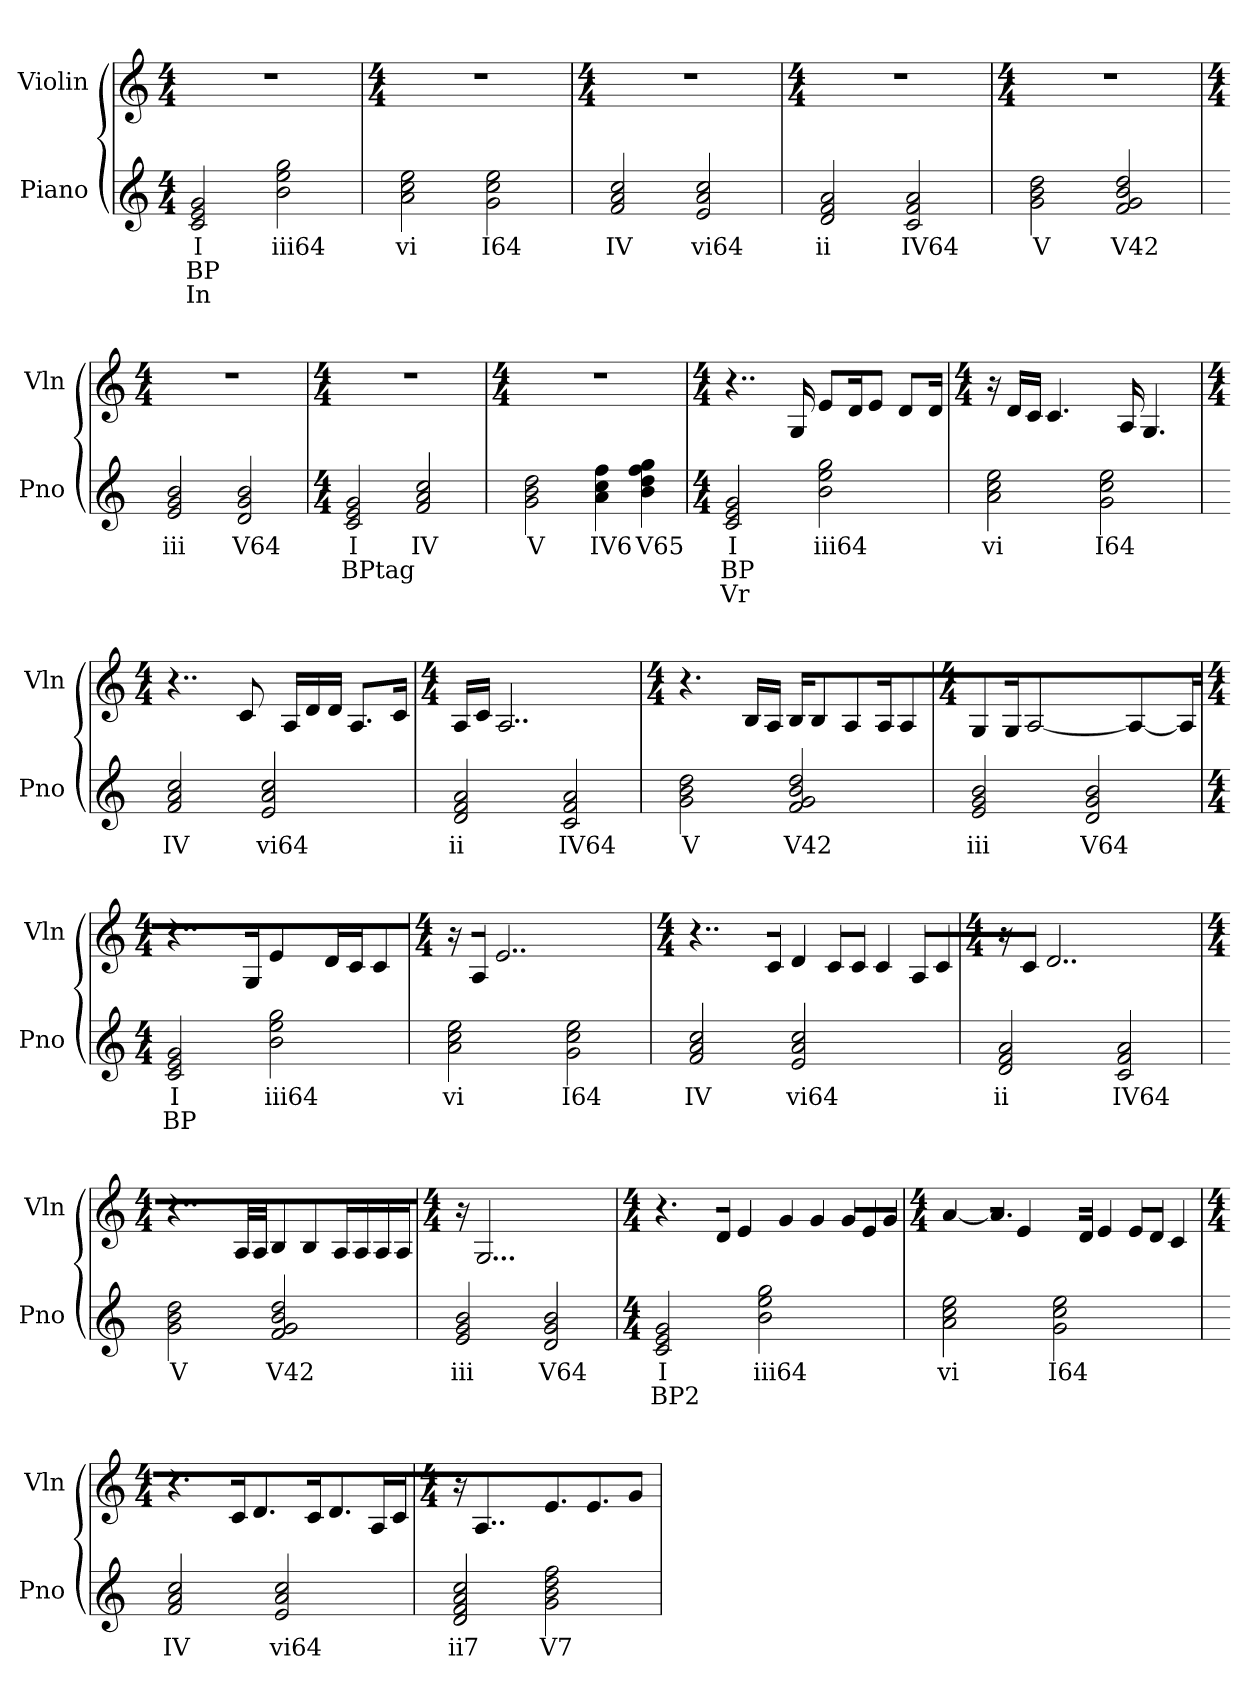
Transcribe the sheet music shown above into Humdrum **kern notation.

**kern	**text	**text	**text	**kern
*part2	*part2	*part2	*part2	*part1
*staff2	*staff2	*staff2	*staff2	*staff1
*I"Piano	*	*	*	*I"Violin
*I'Pno	*	*	*	*I'Vln
*k[]	*	*	*	*
*C:	*	*	*	*
*M4/4	*	*	*	*M4/4
=	=	=	=	=
2c 2e 2g	I	BP	In	1r
2b 2ee 2gg	iii64	.	.	.
=	=	=	=	=
*k[]	*	*	*	*
*C:	*	*	*	*
*	*	*	*	*M4/4
2a 2cc 2ee	vi	.	.	1r
2g 2cc 2ee	I64	.	.	.
=	=	=	=	=
*k[]	*	*	*	*
*C:	*	*	*	*
*	*	*	*	*M4/4
2f 2a 2cc	IV	.	.	1r
2e 2a 2cc	vi64	.	.	.
=	=	=	=	=
*k[]	*	*	*	*
*C:	*	*	*	*
*	*	*	*	*M4/4
2d 2f 2a	ii	.	.	1r
2c 2f 2a	IV64	.	.	.
=	=	=	=	=
*k[]	*	*	*	*
*C:	*	*	*	*
*	*	*	*	*M4/4
2g 2b 2dd	V	.	.	1r
2f 2g 2b 2dd	V42	.	.	.
=	=	=	=	=
*k[]	*	*	*	*
*C:	*	*	*	*
*	*	*	*	*M4/4
2e 2g 2b	iii	.	.	1r
2d 2g 2b	V64	.	.	.
=	=	=	=	=
*k[]	*	*	*	*
*C:	*	*	*	*
*M4/4	*	*	*	*M4/4
2c 2e 2g	I	BPtag	.	1r
2f 2a 2cc	IV	.	.	.
=	=	=	=	=
*k[]	*	*	*	*
*C:	*	*	*	*
*	*	*	*	*M4/4
2g 2b 2dd	V	.	.	1r
4a 4cc 4ff	IV6	.	.	.
4b 4dd 4ff 4gg	V65	.	.	.
=	=	=	=	=
*k[]	*	*	*	*
*C:	*	*	*	*
*M4/4	*	*	*	*M4/4
2c 2e 2g	I	BP	Vr	4..r
.	.	.	.	16G
2b 2ee 2gg	iii64	.	.	8eL
.	.	.	.	16dK
.	.	.	.	8eJ
.	.	.	.	8dL
.	.	.	.	16dJk
=	=	=	=	=
*k[]	*	*	*	*
*C:	*	*	*	*
*	*	*	*	*M4/4
2a 2cc 2ee	vi	.	.	16r
.	.	.	.	16dLL
.	.	.	.	16cJJ
.	.	.	.	4.c
2g 2cc 2ee	I64	.	.	.
.	.	.	.	16A
.	.	.	.	4.G
=	=	=	=	=
*k[]	*	*	*	*
*C:	*	*	*	*
*	*	*	*	*M4/4
2f 2a 2cc	IV	.	.	4..r
.	.	.	.	8c
2e 2a 2cc	vi64	.	.	.
.	.	.	.	16ALL
.	.	.	.	16d
.	.	.	.	16dJJ
.	.	.	.	8.AL
.	.	.	.	16cJk
=	=	=	=	=
*k[]	*	*	*	*
*C:	*	*	*	*
*	*	*	*	*M4/4
2d 2f 2a	ii	.	.	16ALL
.	.	.	.	16cJJ
.	.	.	.	2..A
2c 2f 2a	IV64	.	.	.
=	=	=	=	=
*k[]	*	*	*	*
*C:	*	*	*	*
*	*	*	*	*M4/4
2g 2b 2dd	V	.	.	4.r
.	.	.	.	16BLL
.	.	.	.	16AJJ
2f 2g 2b 2dd	V42	.	.	16BLL
.	.	.	.	8B
.	.	.	.	8AJ
.	.	.	.	16AKL
.	.	.	.	8AJ
=	=	=	=	=
*k[]	*	*	*	*
*C:	*	*	*	*
*	*	*	*	*M4/4
2e 2g 2b	iii	.	.	8GL
.	.	.	.	16GJk
.	.	.	.	[2A
2d 2g 2b	V64	.	.	.
.	.	.	.	4A_
.	.	.	.	16A]
=	=	=	=	=
*k[]	*	*	*	*
*C:	*	*	*	*
*M4/4	*	*	*	*M4/4
2c 2e 2g	I	BP	.	4..r
.	.	.	.	16G
2b 2ee 2gg	iii64	.	.	4e
.	.	.	.	16dLL
.	.	.	.	16cJ
.	.	.	.	8cJ
=	=	=	=	=
*k[]	*	*	*	*
*C:	*	*	*	*
*	*	*	*	*M4/4
2a 2cc 2ee	vi	.	.	16r
.	.	.	.	16A
.	.	.	.	2..e
2g 2cc 2ee	I64	.	.	.
=	=	=	=	=
*k[]	*	*	*	*
*C:	*	*	*	*
*	*	*	*	*M4/4
2f 2a 2cc	IV	.	.	4..r
.	.	.	.	16c
2e 2a 2cc	vi64	.	.	8dL
.	.	.	.	16cL
.	.	.	.	16cJJ
.	.	.	.	8cL
.	.	.	.	16AL
.	.	.	.	16cJJ
=	=	=	=	=
*k[]	*	*	*	*
*C:	*	*	*	*
*	*	*	*	*M4/4
2d 2f 2a	ii	.	.	16r
.	.	.	.	16c
.	.	.	.	2..d
2c 2f 2a	IV64	.	.	.
=	=	=	=	=
*k[]	*	*	*	*
*C:	*	*	*	*
*	*	*	*	*M4/4
2g 2b 2dd	V	.	.	4..r
.	.	.	.	32ALLL
.	.	.	.	32AJJJ
2f 2g 2b 2dd	V42	.	.	8BL
.	.	.	.	8BJ
.	.	.	.	16ALL
.	.	.	.	16AJ
.	.	.	.	16AL
.	.	.	.	16AJJ
=	=	=	=	=
*k[]	*	*	*	*
*C:	*	*	*	*
*	*	*	*	*M4/4
2e 2g 2b	iii	.	.	16r
.	.	.	.	2...G
2d 2g 2b	V64	.	.	.
=	=	=	=	=
*k[]	*	*	*	*
*C:	*	*	*	*
*M4/4	*	*	*	*M4/4
2c 2e 2g	I	BP2	.	4.r
.	.	.	.	16dKL
.	.	.	.	8eJ
2b 2ee 2gg	iii64	.	.	.
.	.	.	.	8gL
.	.	.	.	8gJ
.	.	.	.	16gLL
.	.	.	.	16e
.	.	.	.	16gJJ
=	=	=	=	=
*k[]	*	*	*	*
*C:	*	*	*	*
*	*	*	*	*M4/4
2a 2cc 2ee	vi	.	.	[4a
.	.	.	.	16.a]
.	.	.	.	4e
2g 2cc 2ee	I64	.	.	.
.	.	.	.	32dKKL
.	.	.	.	8eJ
.	.	.	.	16eLL
.	.	.	.	16dJ
.	.	.	.	8cJ
=	=	=	=	=
*k[]	*	*	*	*
*C:	*	*	*	*
*	*	*	*	*M4/4
2f 2a 2cc	IV	.	.	4.r
.	.	.	.	16cKL
.	.	.	.	8.dJ
2e 2a 2cc	vi64	.	.	.
.	.	.	.	16cKL
.	.	.	.	8.dJ
.	.	.	.	16ALL
.	.	.	.	16cJJ
=	=	=	=	=
*k[]	*	*	*	*
*C:	*	*	*	*
*	*	*	*	*M4/4
2d 2f 2a 2cc	ii7	.	.	16r
.	.	.	.	4..A
2g 2b 2dd 2ff	V7	.	.	8.eL
.	.	.	.	8.eJ
.	.	.	.	8gJ
=	=	=	=	=
*-	*-	*-	*-	*-
